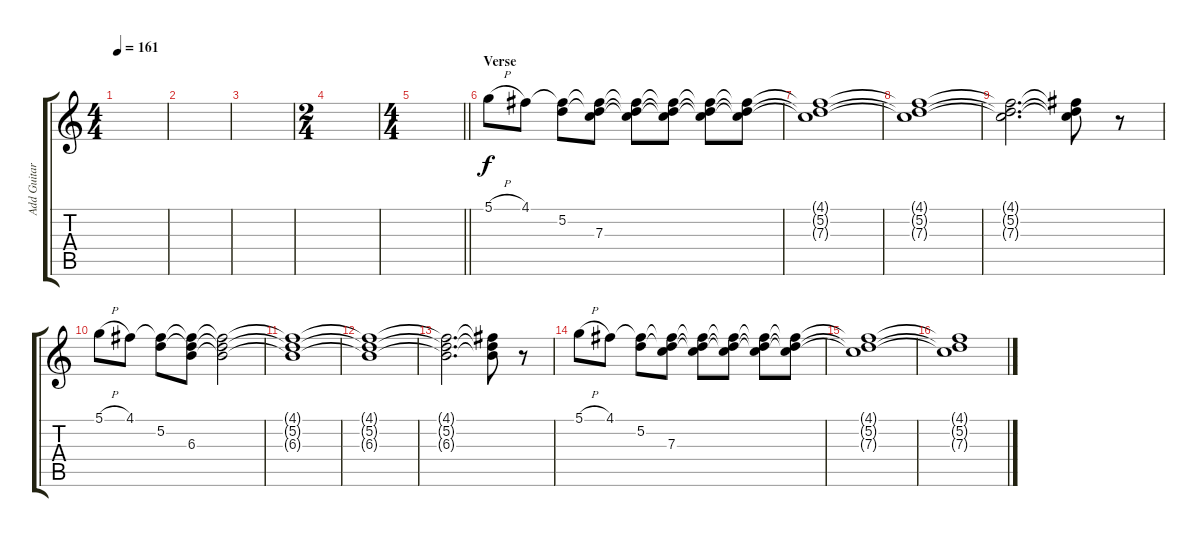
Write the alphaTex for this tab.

\track ("Add Guitar" "Add Guitar") {instrument electricguitarclean}
\staff {score tabs}
\tuning (D4 A3 F3 C3 G2 D2) {hide}
\ts (4 4)
\tempo 161
\clef g2
\ks c
|
|
|
\ts (2 4)
|
\ts (4 4)
\barLineRight lightlight
|
\section ("" "Verse")
5.1{h}.8{volume 0} 4.1.8 (4.1{t} 5.2).8 (4.1{t} 5.2{t} 7.3).8 (4.1{t} 5.2{t} 7.3{t}).8 (4.1{t} 5.2{t} 7.3{t}).8 (4.1{t} 5.2{t} 7.3{t}).8 (4.1{t} 5.2{t} 7.3{t}).8 |
(4.1{t} 5.2{t} 7.3{t}).1 |
(4.1{t} 5.2{t} 7.3{t}).1 |
(4.1{t} 5.2{t} 7.3{t}).2{d} (4.1{t} 5.2{t} 7.3{t}).8 r.8{volume 16} |
5.1{h}.8{volume 2} 4.1.8 (4.1{t} 5.2).8 (4.1{t} 5.2{t} 6.3).8 (4.1{t} 5.2{t} 6.3{t}).2 |
(4.1{t} 5.2{t} 6.3{t}).1 |
(4.1{t} 5.2{t} 6.3{t}).1 |
(4.1{t} 5.2{t} 6.3{t}).2{d} (4.1{t} 5.2{t} 6.3{t}).8 r.8{volume 16} |
5.1{h}.8{volume 0} 4.1.8 (4.1{t} 5.2).8 (4.1{t} 5.2{t} 7.3).8 (4.1{t} 5.2{t} 7.3{t}).8 (4.1{t} 5.2{t} 7.3{t}).8 (4.1{t} 5.2{t} 7.3{t}).8 (4.1{t} 5.2{t} 7.3{t}).8 |
(4.1{t} 5.2{t} 7.3{t}).1 |
(4.1{t} 5.2{t} 7.3{t}).1
